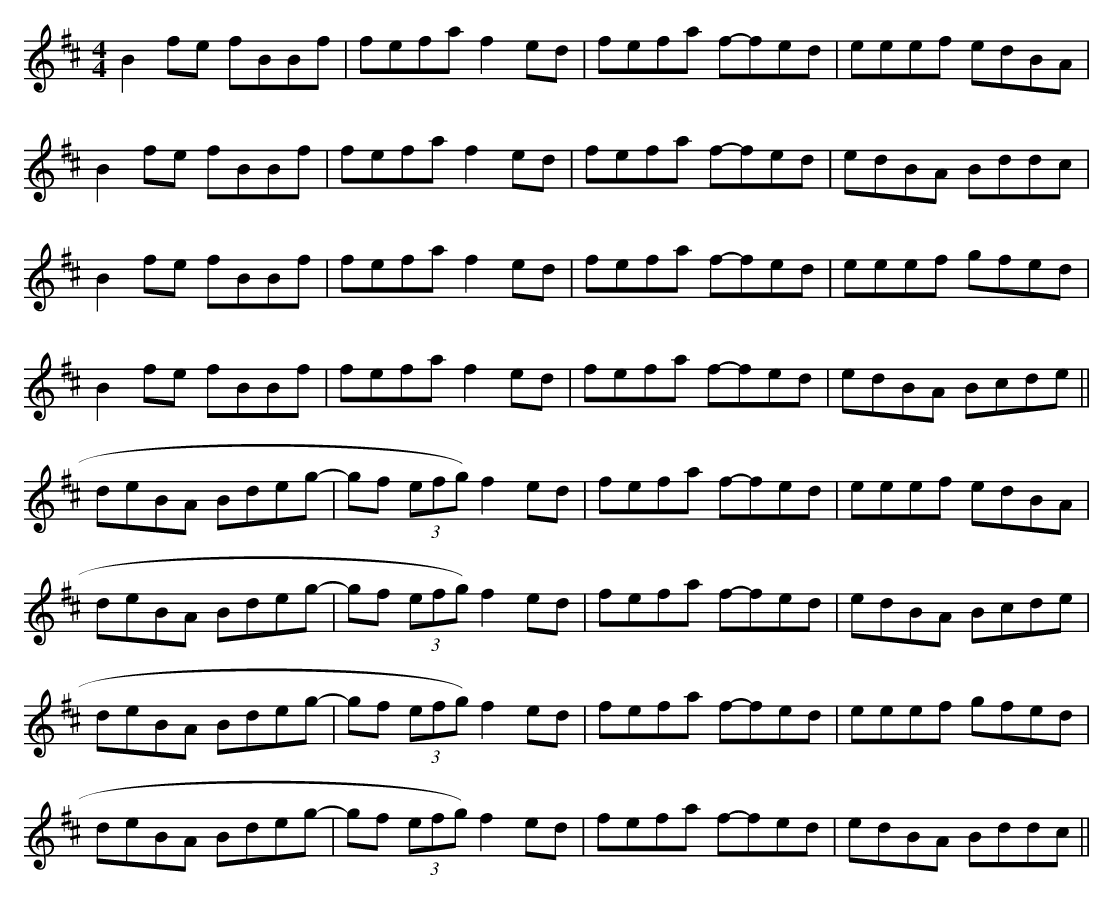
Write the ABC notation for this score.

X:1
M:4/4
K:Bmin
B2 fe fBBf|fefa f2 ed|fefa f-fed|eeef edBA|
B2 fe fBBf|fefa f2 ed|fefa f-fed|edBA Bddc|
B2 fe fBBf|fefa f2 ed|fefa f-fed|eeef gfed|
B2 fe fBBf|fefa f2 ed|fefa f-fed|edBA Bcde||
deBA Bdeg-|gf (3efg) f2 ed|fefa f-fed|eeef edBA|
deBA Bdeg-|gf (3efg) f2 ed|fefa f-fed|edBA Bcde|
deBA Bdeg-|gf (3efg) f2 ed|fefa f-fed|eeef gfed|
deBA Bdeg-|gf (3efg) f2 ed|fefa f-fed|edBA Bddc||
